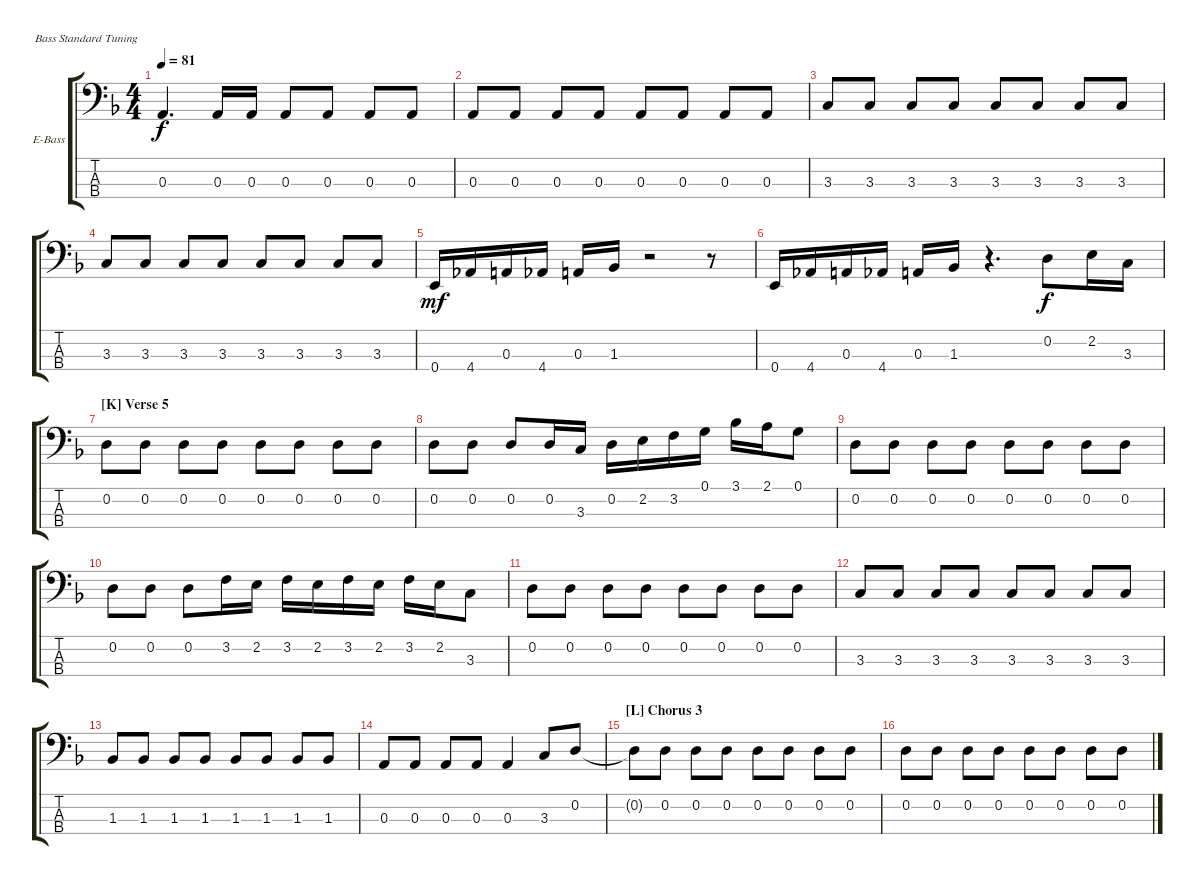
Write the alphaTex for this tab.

\bracketExtendMode groupsimilarinstruments
\firstSystemTrackNameOrientation horizontal
\otherSystemsTrackNameOrientation horizontal
\track ("Jimmy Bain" "E-Bass") {instrument electricbasspick}
\staff {score tabs}
\tuning (G2 D2 A1 E1)
\ts (4 4)
\tempo 81
\clef f4
\ks dminor
0.3.4{d dy f} 0.3.16 0.3.16 0.3.8 0.3.8 0.3.8 0.3.8 |
0.3.8 0.3.8 0.3.8 0.3.8 0.3.8 0.3.8 0.3.8 0.3.8 |
3.3.8 3.3.8 3.3.8 3.3.8 3.3.8 3.3.8 3.3.8 3.3.8 |
3.3.8 3.3.8 3.3.8 3.3.8 3.3.8 3.3.8 3.3.8 3.3.8 |
0.4.16{dy mf} 4.4.16 0.3.16 4.4.16 0.3.16 1.3.16 r.2 r.8 |
0.4.16 4.4.16 0.3.16 4.4.16 0.3.16 1.3.16 r.4{d} 0.2.8{dy f} 2.2.16 3.3.16 |
\section ("K" "Verse 5")
0.2.8 0.2.8 0.2.8 0.2.8 0.2.8 0.2.8 0.2.8 0.2.8 |
0.2.8 0.2.8 0.2.8 0.2.16 3.3.16 0.2.16 2.2.16 3.2.16 0.1.16 3.1.16 2.1.16 0.1.8 |
0.2.8 0.2.8 0.2.8 0.2.8 0.2.8 0.2.8 0.2.8 0.2.8 |
0.2.8 0.2.8 0.2.8 3.2.16 2.2.16 3.2.16 2.2.16 3.2.16 2.2.16 3.2.16 2.2.16 3.3.8 |
0.2.8 0.2.8 0.2.8 0.2.8 0.2.8 0.2.8 0.2.8 0.2.8 |
3.3.8 3.3.8 3.3.8 3.3.8 3.3.8 3.3.8 3.3.8 3.3.8 |
1.3.8 1.3.8 1.3.8 1.3.8 1.3.8 1.3.8 1.3.8 1.3.8 |
0.3.8 0.3.8 0.3.8 0.3.8 0.3.4 3.3.8 0.2.8 |
\section ("L" "Chorus 3")
0.2{t}.8 0.2.8 0.2.8 0.2.8 0.2.8 0.2.8 0.2.8 0.2.8 |
0.2.8 0.2.8 0.2.8 0.2.8 0.2.8 0.2.8 0.2.8 0.2.8
